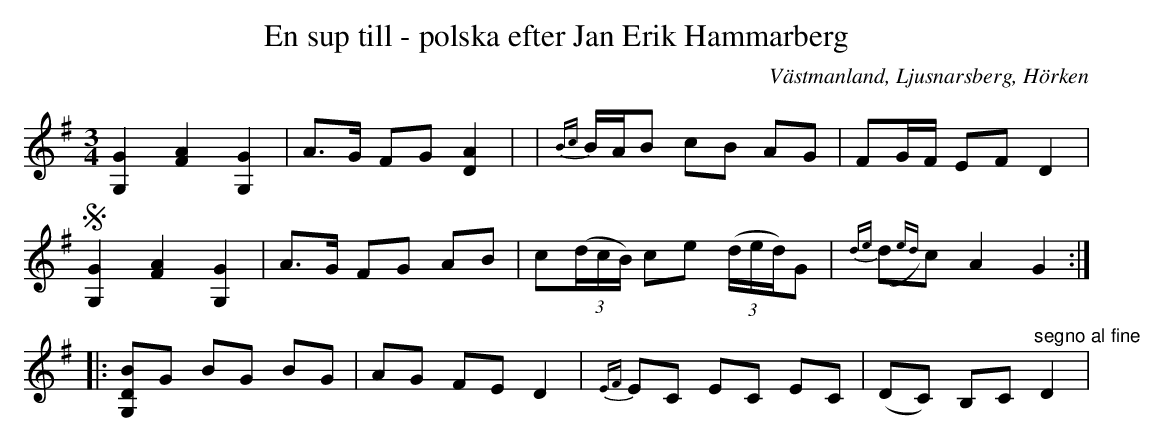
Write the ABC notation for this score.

X:1
T:En sup till - polska efter Jan Erik Hammarberg
O:Västmanland, Ljusnarsberg, Hörken
M:3/4
L:1/8
K:G
 [GG,]2 [AF]2 [GG,]2| A>G FG [AD]2 | | {Bc}B/A/B cB AG | FG/F/ EF D2 |
S[GG,]2 [AF]2 [GG,]2| A>G FG AB | c((3d/c/B/) ce ((3d/e/d/)G | {de}(,d{ed})c A2 G2 ::
[BDG,]G BG BG | AG FE D2 | {EF}EC EC EC | (DC) B,C "^segno al fine"D2 |
